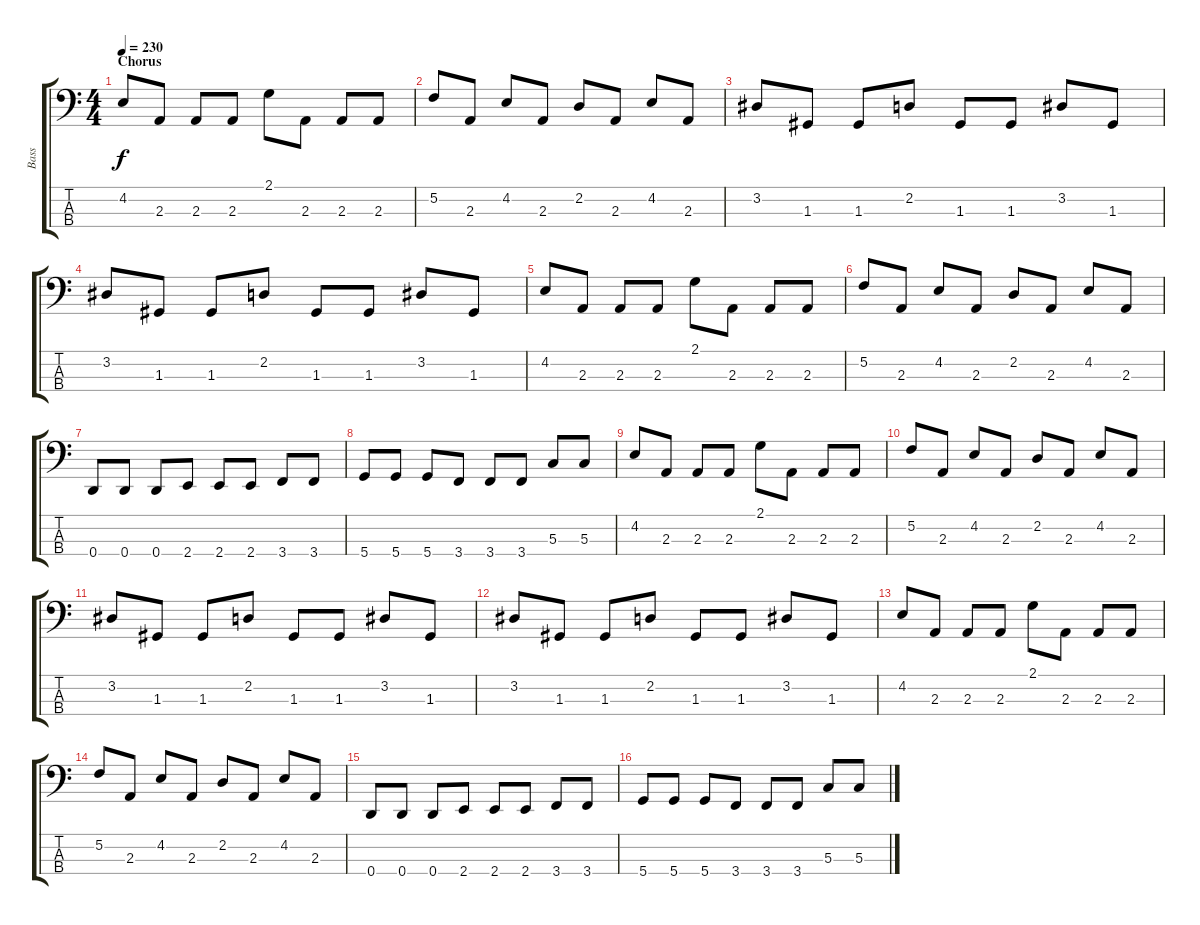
\track ("Bass" "Bass") {instrument electricbassfinger}
\staff {score tabs}
\tuning (F2 C2 G1 D1) {hide}
\ts (4 4)
\section ("" "Chorus")
\tempo 230
\clef f4
\ks c
4.2.8{dy f} 2.3.8 2.3.8 2.3.8 2.1.8 2.3.8 2.3.8 2.3.8 |
5.2.8 2.3.8 4.2.8 2.3.8 2.2.8 2.3.8 4.2.8 2.3.8 |
3.2.8 1.3.8 1.3.8 2.2.8 1.3.8 1.3.8 3.2.8 1.3.8 |
3.2.8 1.3.8 1.3.8 2.2.8 1.3.8 1.3.8 3.2.8 1.3.8 |
4.2.8 2.3.8 2.3.8 2.3.8 2.1.8 2.3.8 2.3.8 2.3.8 |
5.2.8 2.3.8 4.2.8 2.3.8 2.2.8 2.3.8 4.2.8 2.3.8 |
0.4.8 0.4.8 0.4.8 2.4.8 2.4.8 2.4.8 3.4.8 3.4.8 |
5.4.8 5.4.8 5.4.8 3.4.8 3.4.8 3.4.8 5.3.8 5.3.8 |
4.2.8 2.3.8 2.3.8 2.3.8 2.1.8 2.3.8 2.3.8 2.3.8 |
5.2.8 2.3.8 4.2.8 2.3.8 2.2.8 2.3.8 4.2.8 2.3.8 |
3.2.8 1.3.8 1.3.8 2.2.8 1.3.8 1.3.8 3.2.8 1.3.8 |
3.2.8 1.3.8 1.3.8 2.2.8 1.3.8 1.3.8 3.2.8 1.3.8 |
4.2.8 2.3.8 2.3.8 2.3.8 2.1.8 2.3.8 2.3.8 2.3.8 |
5.2.8 2.3.8 4.2.8 2.3.8 2.2.8 2.3.8 4.2.8 2.3.8 |
0.4.8 0.4.8 0.4.8 2.4.8 2.4.8 2.4.8 3.4.8 3.4.8 |
5.4.8 5.4.8 5.4.8 3.4.8 3.4.8 3.4.8 5.3.8 5.3.8
